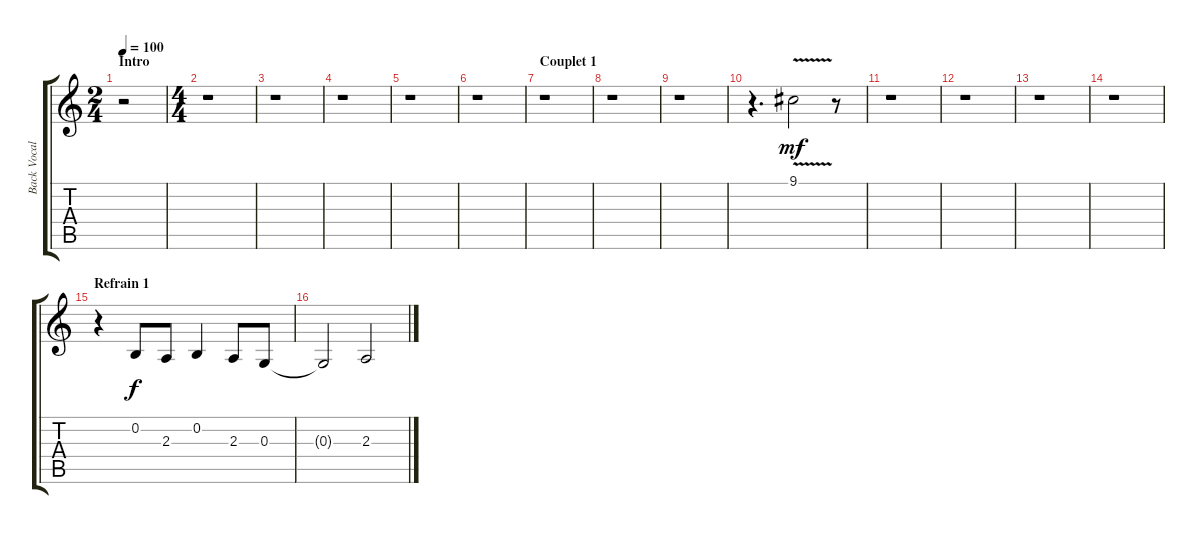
\track ("Back Vocal" "Back Vocal") {instrument trumpet}
\staff {score tabs}
\tuning (E4 B3 G3 D3 A2 E2) {hide}
\ts (2 4)
\section ("" "Intro")
\tempo 100
\clef g2
\ks c
r.2{dy mf instrument trumpet} |
\ts (4 4)
r.1 |
r.1 |
r.1 |
r.1 |
r.1 |
\section ("" "Couplet 1")
r.1 |
r.1 |
r.1 |
r.4{d} 9.1{v}.2 r.8 |
r.1 |
r.1 |
r.1 |
r.1 |
\section ("" "Refrain 1")
r.4 0.2.8{dy f} 2.3.8 0.2.4 2.3.8 0.3.8 |
0.3{t}.2 2.3.2
